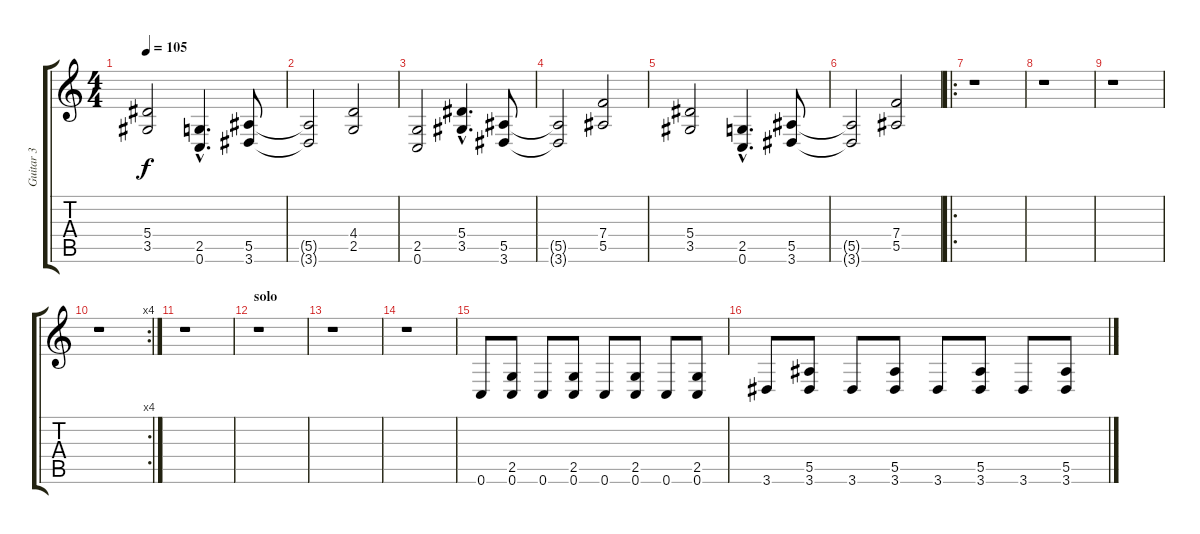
\track ("Guitar 3" "Guitar 3") {instrument distortionguitar}
\staff {score tabs}
\tuning (C4 G3 Eb3 Bb2 F2 C2) {hide}
\ts (4 4)
\tempo 105
\clef g2
\ks c
(5.4 3.5).2{dy f} (2.5{hac} 0.6{hac}).4{d} (5.5 3.6).8 |
(5.5{t} 3.6{t}).2 (4.4 2.5).2 |
(2.5 0.6).2 (5.4{hac} 3.5{hac}).4{d} (5.5 3.6).8 |
(5.5{t} 3.6{t}).2 (7.4 5.5).2 |
(5.4 3.5).2 (2.5{hac} 0.6{hac}).4{d} (5.5 3.6).8 |
(5.5{t} 3.6{t}).2 (7.4 5.5).2 |
\ro
r.1 |
r.1 |
r.1 |
\rc 4
r.1 |
r.1 |
\section ("" "solo")
r.1 |
r.1 |
r.1 |
0.6.8 (2.5 0.6).8 0.6.8 (2.5 0.6).8 0.6.8 (2.5 0.6).8 0.6.8 (2.5 0.6).8 |
3.6.8 (5.5 3.6).8 3.6.8 (5.5 3.6).8 3.6.8 (5.5 3.6).8 3.6.8 (5.5 3.6).8
